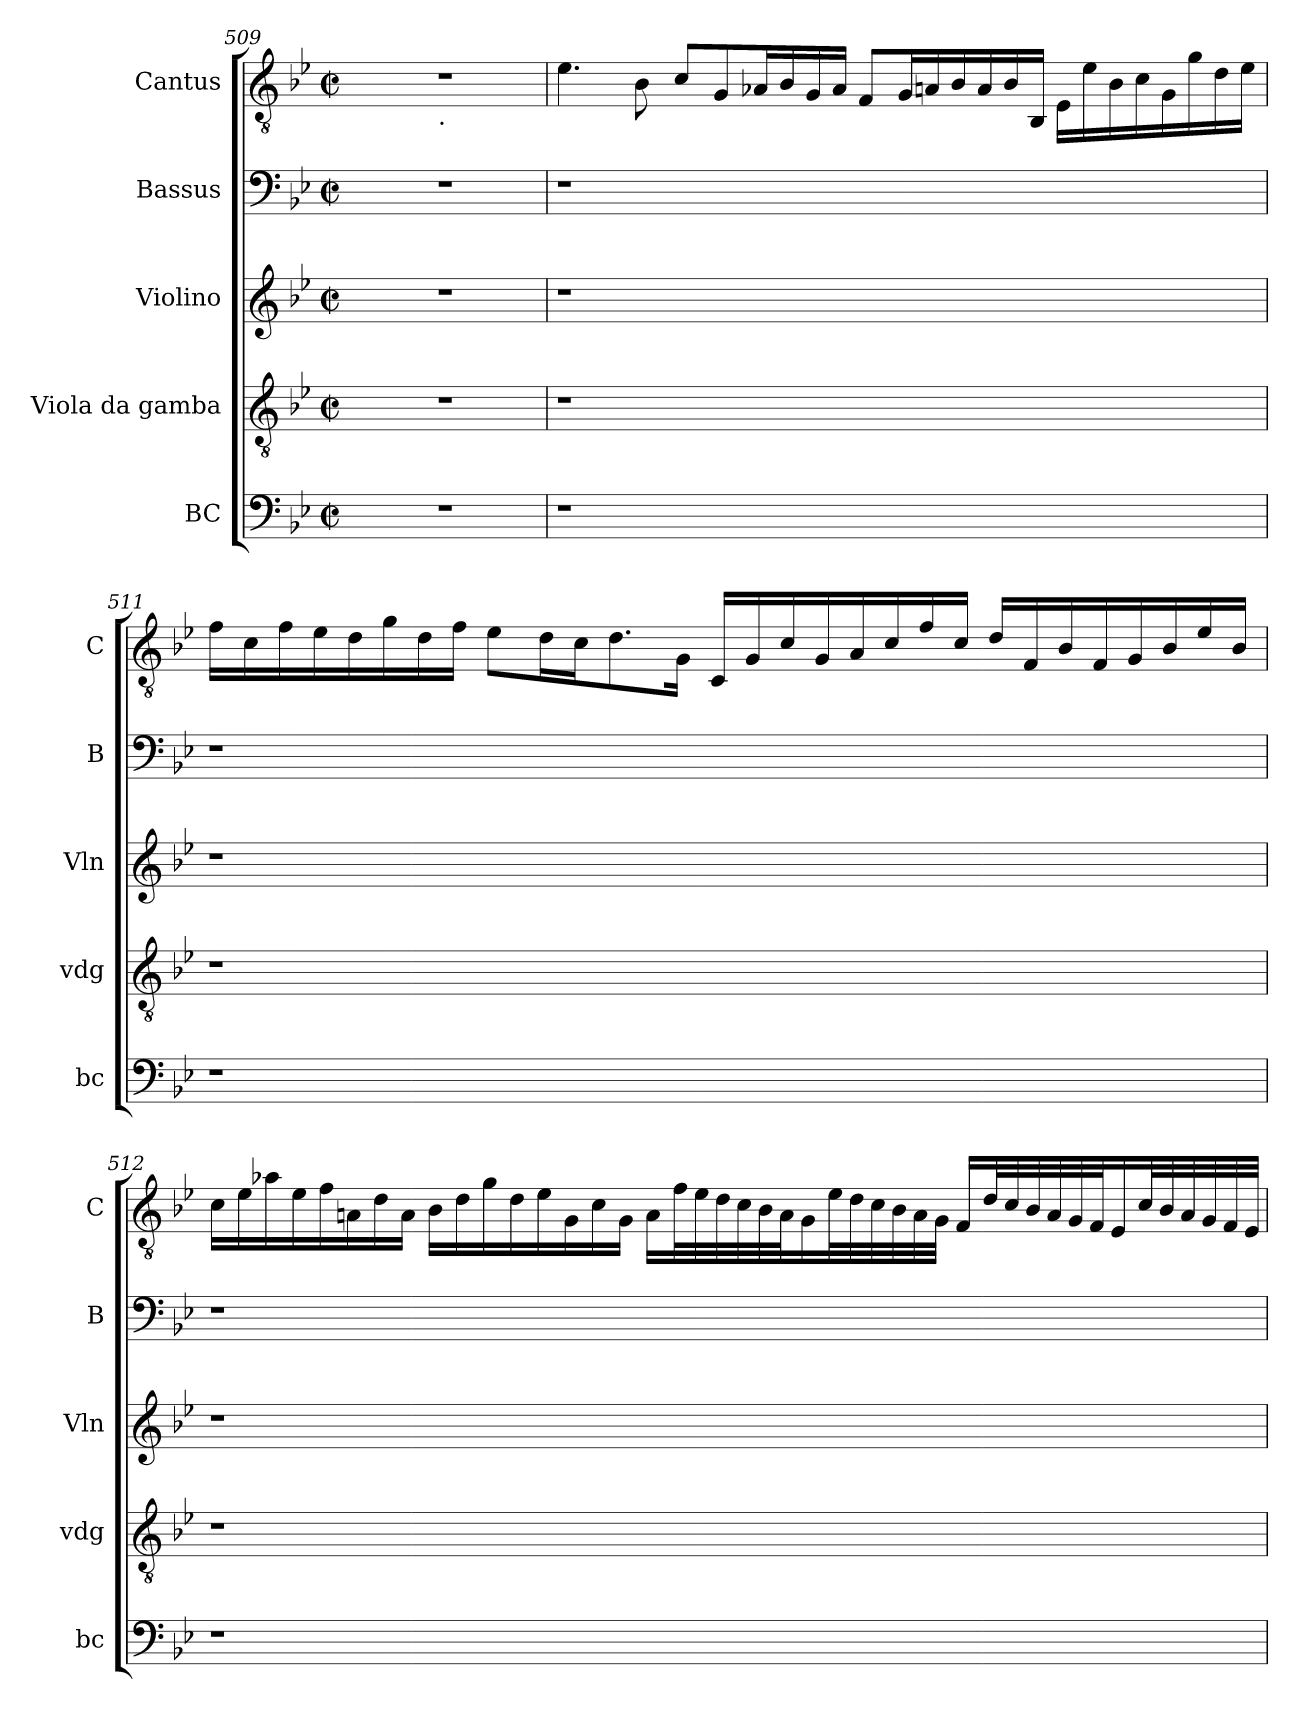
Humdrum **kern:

**kern	**kern	**kern	**kern	**kern
*part5	*part4	*part3	*part2	*part1
*staff5	*staff4	*staff3	*staff2	*staff1
*I"BC	*I"Viola da gamba	*I"Violino	*I"Bassus	*I"Cantus
*I'bc	*I'vdg	*I'Vln	*I'B	*I'C
*clefF4	*clefGv2	*clefG2	*clefF4	*clefGv2
*k[b-e-]	*k[b-e-]	*k[b-e-]	*k[b-e-]	*k[b-e-]
*B-:	*B-:	*B-:	*B-:	*B-:
*M2/2	*M2/2	*M2/2	*M2/2	*M2/2
*met(c|)	*met(c|)	*met(c|)	*met(c|)	*met(c|)
=509	=509	=509	=509	=509
*	*	*	*	*^
1r	1r	1r	1r	1r	4...ryy
!	!	!	!	!	!LO:TX:b:t=.
.	.	.	.	.	2ryy
.	.	.	.	.	32ryy
*	*	*	*	*v	*v
=510	=510	=510	=510	=510
1r	1r	1r	1r	4.e-\
.	.	.	.	8B-\
.	.	.	.	8c/L
.	.	.	.	8G/
.	.	.	.	16A-X/L
.	.	.	.	16B-/
.	.	.	.	16G/
.	.	.	.	16A-/JJ
1ryy	1ryy	1ryy	1ryy	8F/L
.	.	.	.	16G/L
.	.	.	.	16An/
.	.	.	.	16B-/
.	.	.	.	16A/
.	.	.	.	16B-/
.	.	.	.	16BB-/JJ
.	.	.	.	16E-\LL
.	.	.	.	16e-\
.	.	.	.	16B-\
.	.	.	.	16c\
.	.	.	.	16G\
.	.	.	.	16g\
.	.	.	.	16d\
.	.	.	.	16e-\JJ
!!LO:LB:g=z
=511	=511	=511	=511	=511
1r	1r	1r	1r	16f\LL
.	.	.	.	16c\
.	.	.	.	16f\
.	.	.	.	16e-\
.	.	.	.	16d\
.	.	.	.	16g\
.	.	.	.	16d\
.	.	.	.	16f\JJ
.	.	.	.	8e-\L
.	.	.	.	16d\L
.	.	.	.	16c\J
.	.	.	.	8.d\
.	.	.	.	16G\Jk
1ryy	1ryy	1ryy	1ryy	16C/LL
.	.	.	.	16G/
.	.	.	.	16c/
.	.	.	.	16G/
.	.	.	.	16A/
.	.	.	.	16c/
.	.	.	.	16f/
.	.	.	.	16c/JJ
.	.	.	.	16d/LL
.	.	.	.	16F/
.	.	.	.	16B-/
.	.	.	.	16F/
.	.	.	.	16G/
.	.	.	.	16B-/
.	.	.	.	16e-/
.	.	.	.	16B-/JJ
!!LO:LB:g=z
=512	=512	=512	=512	=512
1r	1r	1r	1r	16c\LL
.	.	.	.	16e-\
.	.	.	.	16a-X\
.	.	.	.	16e-\
.	.	.	.	16f\
.	.	.	.	16An\
.	.	.	.	16d\
.	.	.	.	16A\JJ
.	.	.	.	16B-\LL
.	.	.	.	16d\
.	.	.	.	16g\
.	.	.	.	16d\
.	.	.	.	16e-\
.	.	.	.	16G\
.	.	.	.	16c\
.	.	.	.	16G\JJ
1ryy	1ryy	1ryy	1ryy	16A\LL
.	.	.	.	32f\L
.	.	.	.	32e-\
.	.	.	.	32d\
.	.	.	.	32c\
.	.	.	.	32B-\
.	.	.	.	32A\J
.	.	.	.	16G\
.	.	.	.	32e-\L
.	.	.	.	32d\
.	.	.	.	32c\
.	.	.	.	32B-\
.	.	.	.	32A\
.	.	.	.	32G\JJJ
.	.	.	.	16F/LL
.	.	.	.	32d/L
.	.	.	.	32c/
.	.	.	.	32B-/
.	.	.	.	32A/
.	.	.	.	32G/
.	.	.	.	32F/J
.	.	.	.	16E-/
.	.	.	.	32c/L
.	.	.	.	32B-/
.	.	.	.	32A/
.	.	.	.	32G/
.	.	.	.	32F/
.	.	.	.	32E-/JJJ
=	=	=	=	=
*-	*-	*-	*-	*-
